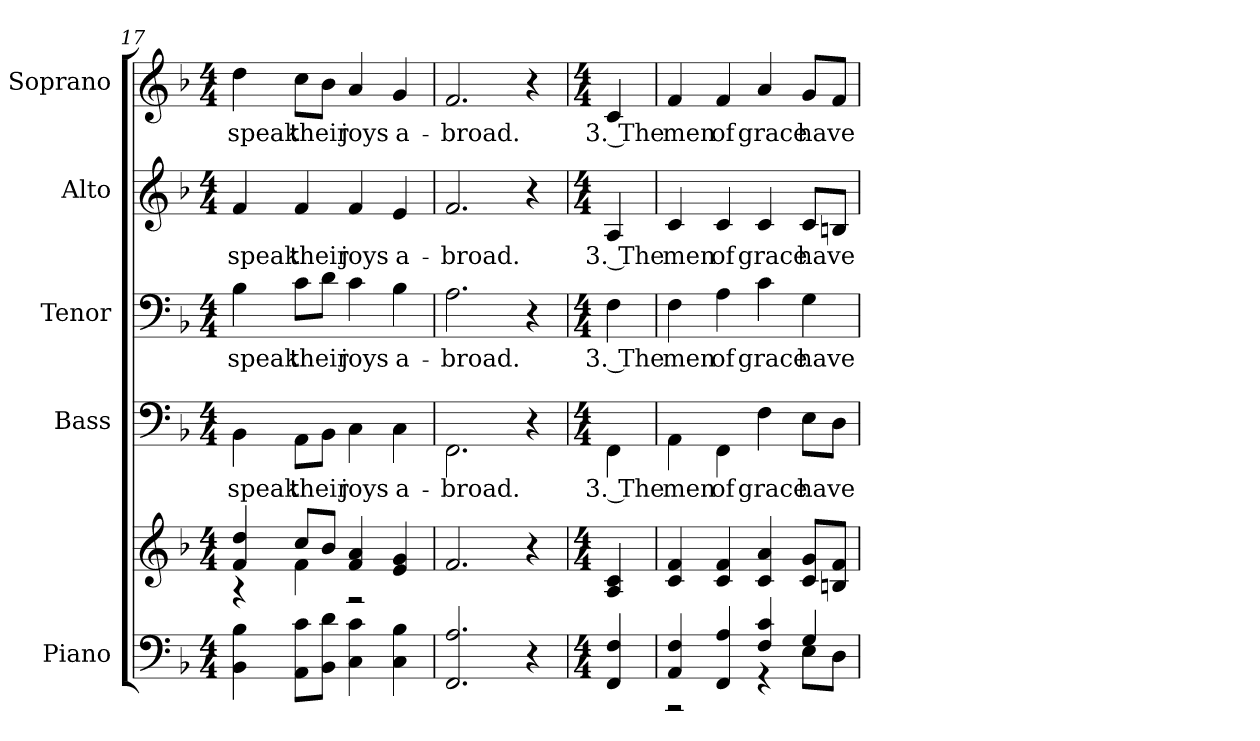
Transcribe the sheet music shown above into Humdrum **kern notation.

**kern	**kern	**kern	**text	**kern	**text	**kern	**text	**kern	**text
*part5	*part5	*part4	*part4	*part3	*part3	*part2	*part2	*part1	*part1
*staff6	*staff5	*staff4	*staff4	*staff3	*staff3	*staff2	*staff2	*staff1	*staff1
*I"Piano	*	*I"Bass	*	*I"Tenor	*	*I"Alto	*	*I"Soprano	*
*I'Pno.	*	*I'B.	*	*I'T.	*	*I'A.	*	*I'S.	*
!!LO:PB:g=z
*clefF4	*clefG2	*clefF4	*	*clefF4	*	*clefG2	*	*clefG2	*
*k[b-]	*k[b-]	*k[b-]	*	*k[b-]	*	*k[b-]	*	*k[b-]	*
*F:	*F:	*F:	*	*F:	*	*F:	*	*F:	*
*M4/4	*M4/4	*M4/4	*	*M4/4	*	*M4/4	*	*M4/4	*
=17	=17	=17	=17	=17	=17	=17	=17	=17	=17
*	*^	*	*	*	*	*	*	*	*
!	!	!	!	!LO:LY:b:color=#000000	!	!	!	!	!	!
!	!	!	!	!	!	!LO:LY:b:color=#000000	!	!	!	!
!	!	!	!	!	!	!	!	!LO:LY:b:color=#000000	!	!
!	!	!	!	!	!	!	!	!	!	!LO:LY:b:color=#000000
4BB-i\ 4B-i	4fi/ 4ddi	4r	4BB-i\	speak	4B-i\	speak	4fi/	speak	4ddi\	speak
!	!	!	!	!LO:LY:b:color=#000000	!	!	!	!	!	!
!	!	!	!	!	!	!LO:LY:b:color=#000000	!	!	!	!
!	!	!	!	!	!	!	!	!LO:LY:b:color=#000000	!	!
!	!	!	!	!	!	!	!	!	!	!LO:LY:b:color=#000000
8AAi\ 8ciL	8cci/L	4fi\	8AAi\L	their	8ci\L	their	4fi/	their	8cci\L	their
8BB-i\ 8diJ	8b-i/J	.	8BB-i\J	.	8di\J	.	.	.	8b-i\J	.
!	!	!	!	!LO:LY:b:color=#000000	!	!	!	!	!	!
!	!	!	!	!	!	!LO:LY:b:color=#000000	!	!	!	!
!	!	!	!	!	!	!	!	!LO:LY:b:color=#000000	!	!
!	!	!	!	!	!	!	!	!	!	!LO:LY:b:color=#000000
4Ci\ 4ci	4fi/ 4ai	2r	4Ci\	joys	4ci\	joys	4fi/	joys	4ai/	joys
!	!	!	!	!LO:LY:b:color=#000000	!	!	!	!	!	!
!	!	!	!	!	!	!LO:LY:b:color=#000000	!	!	!	!
!	!	!	!	!	!	!	!	!LO:LY:b:color=#000000	!	!
!	!	!	!	!	!	!	!	!	!	!LO:LY:b:color=#000000
4Ci\ 4B-i	4ei/ 4gi	.	4Ci\	a-	4B-i\	a-	4ei/	a-	4gi/	a-
*	*v	*v	*	*	*	*	*	*	*	*
=18	=18	=18	=18	=18	=18	=18	=18	=18	=18
!	!	!	!LO:LY:b:color=#000000	!	!	!	!	!	!
!	!	!	!	!	!LO:LY:b:color=#000000	!	!	!	!
!	!	!	!	!	!	!	!LO:LY:b:color=#000000	!	!
!	!	!	!	!	!	!	!	!	!LO:LY:b:color=#000000
2.FFi/ 2.Ai	2.fi/	2.FFi\	broad.	2.Ai\	broad.	2.fi/	broad.	2.fi/	broad.
4r	4r	4r	.	4r	.	4r	.	4r	.
=19	=19	=19	=19	=19	=19	=19	=19	=19	=19
*M4/4	*M4/4	*M4/4	*	*M4/4	*	*M4/4	*	*M4/4	*
!	!	!	!LO:LY:b:color=#000000	!	!	!	!	!	!
!	!	!	!	!	!LO:LY:b:color=#000000	!	!	!	!
!	!	!	!	!	!	!	!LO:LY:b:color=#000000	!	!
!	!	!	!	!	!	!	!	!	!LO:LY:b:color=#000000
4FFi/ 4Fi	4Ai/ 4ci	4FFi\	3. The	4Fi\	3. The	4Ai/	3. The	4ci/	3. The
=20	=20	=20	=20	=20	=20	=20	=20	=20	=20
*^	*	*	*	*	*	*	*	*	*
!	!	!	!	!LO:LY:b:color=#000000	!	!	!	!	!	!
!	!	!	!	!	!	!LO:LY:b:color=#000000	!	!	!	!
!	!	!	!	!	!	!	!	!LO:LY:b:color=#000000	!	!
!	!	!	!	!	!	!	!	!	!	!LO:LY:b:color=#000000
4AAi/ 4Fi	2r	4ci/ 4fi	4AAi\	men	4Fi\	men	4ci/	men	4fi/	men
!	!	!	!	!LO:LY:b:color=#000000	!	!	!	!	!	!
!	!	!	!	!	!	!LO:LY:b:color=#000000	!	!	!	!
!	!	!	!	!	!	!	!	!LO:LY:b:color=#000000	!	!
!	!	!	!	!	!	!	!	!	!	!LO:LY:b:color=#000000
4FFi/ 4Ai	.	4ci/ 4fi	4FFi\	of	4Ai\	of	4ci/	of	4fi/	of
!	!	!	!	!LO:LY:b:color=#000000	!	!	!	!	!	!
!	!	!	!	!	!	!LO:LY:b:color=#000000	!	!	!	!
!	!	!	!	!	!	!	!	!LO:LY:b:color=#000000	!	!
!	!	!	!	!	!	!	!	!	!	!LO:LY:b:color=#000000
4Fi/ 4ci	4r	4ci/ 4ai	4Fi\	grace	4ci\	grace	4ci/	grace	4ai/	grace
!	!	!	!	!LO:LY:b:color=#000000	!	!	!	!	!	!
!	!	!	!	!	!	!LO:LY:b:color=#000000	!	!	!	!
!	!	!	!	!	!	!	!	!LO:LY:b:color=#000000	!	!
!	!	!	!	!	!	!	!	!	!	!LO:LY:b:color=#000000
4Gi/	8Ei\L	8ci/ 8giL	8Ei\L	have	4Gi\	have	8ci/L	have	8gi/L	have
.	8Di\J	8Bni/ 8fiJ	8Di\J	.	.	.	8Bni/J	.	8fi/J	.
*v	*v	*	*	*	*	*	*	*	*	*
=	=	=	=	=	=	=	=	=	=
*-	*-	*-	*-	*-	*-	*-	*-	*-	*-
